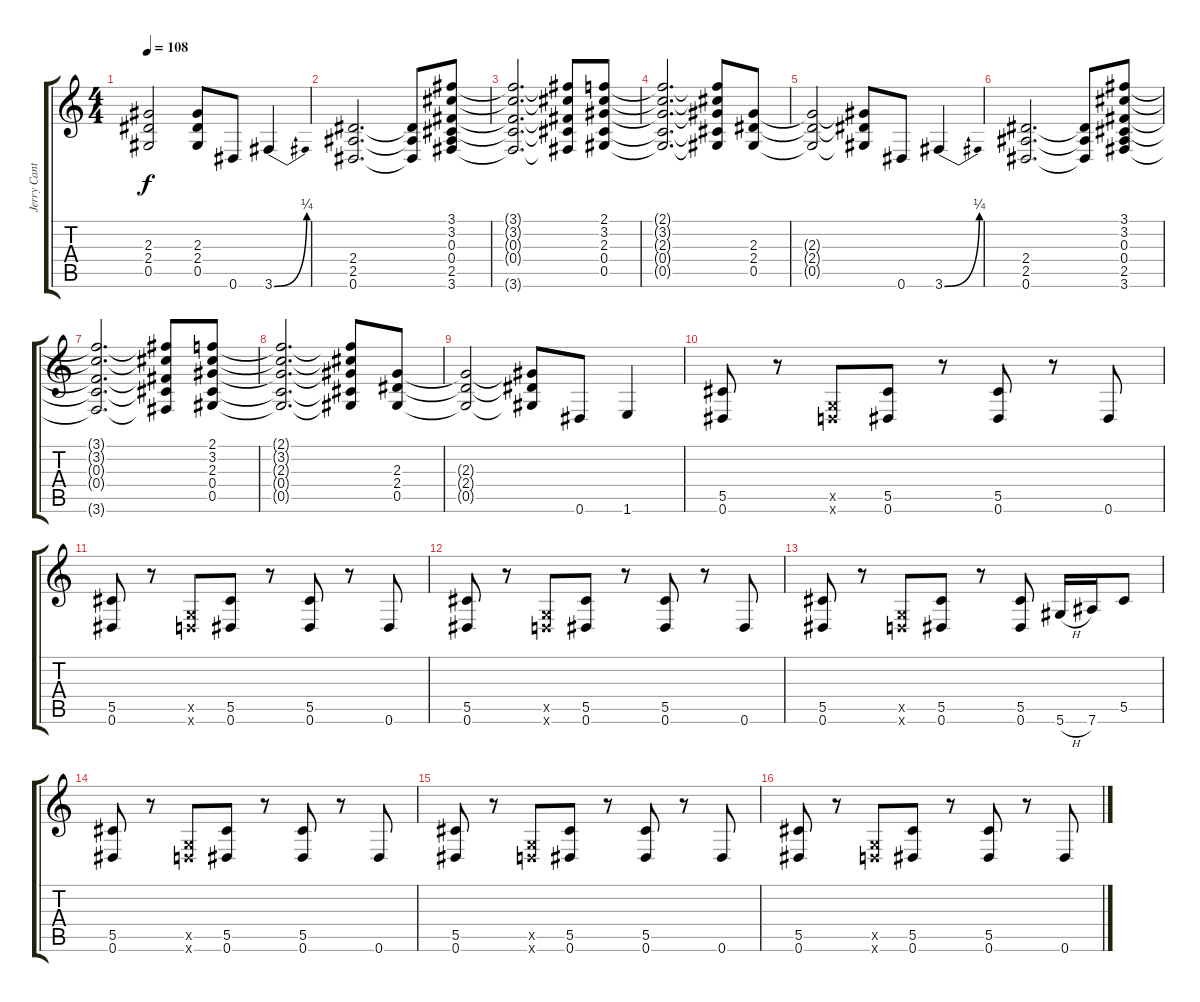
\track ("Jerry Cantrell - Guitar 1" "Jerry Cant") {instrument overdrivenguitar}
\staff {score tabs}
\tuning (Eb4 Bb3 Gb3 Db3 Ab2 Eb2) {hide}
\ts (4 4)
\tempo 108
\clef g2
\ks c
(2.3{t} 2.4{t} 0.5{t}).2{dy f} (2.3 2.4 0.5).8 0.6.8 3.6{be (bend 0 0 60 1)}.4 |
(2.4 2.5 0.6).2{d} (2.4{t} 2.5{t} 0.6{t}).8 (3.1 3.2 0.3 0.4 2.5 3.6).8 |
(3.1{t} 3.2{t} 0.3{t} 0.4{t} 3.6{t}).2{d} (3.1{t} 3.2{t} 0.3{t} 0.4{t} 3.6{t}).8 (2.1 3.2 2.3 0.4 0.5).8 |
(2.1{t} 3.2{t} 2.3{t} 0.4{t} 0.5{t}).2{d} (2.1{t} 3.2{t} 2.3{t} 0.4{t} 0.5{t}).8 (2.3 2.4 0.5).8 |
(2.3{t} 2.4{t} 0.5{t}).2 (2.3{t} 2.4{t} 0.5{t}).8 0.6.8 3.6{be (bend 0 0 60 1)}.4 |
(2.4 2.5 0.6).2{d} (2.4{t} 2.5{t} 0.6{t}).8 (3.1 3.2 0.3 0.4 2.5 3.6).8 |
(3.1{t} 3.2{t} 0.3{t} 0.4{t} 3.6{t}).2{d} (3.1{t} 3.2{t} 0.3{t} 0.4{t} 3.6{t}).8 (2.1 3.2 2.3 0.4 0.5).8 |
(2.1{t} 3.2{t} 2.3{t} 0.4{t} 0.5{t}).2{d} (2.1{t} 3.2{t} 2.3{t} 0.4{t} 0.5{t}).8 (2.3 2.4 0.5).8 |
(2.3{t} 2.4{t} 0.5{t}).2 (2.3{t} 2.4{t} 0.5{t}).8 0.6.8 1.6.4 |
(5.5 0.6).8 r.8 (-1.5{x} -1.6{x}).8 (5.5 0.6).8 r.8 (5.5 0.6).8 r.8 0.6.8 |
(5.5 0.6).8 r.8 (-1.5{x} -1.6{x}).8 (5.5 0.6).8 r.8 (5.5 0.6).8 r.8 0.6.8 |
(5.5 0.6).8 r.8 (-1.5{x} -1.6{x}).8 (5.5 0.6).8 r.8 (5.5 0.6).8 r.8 0.6.8 |
(5.5 0.6).8 r.8 (-1.5{x} -1.6{x}).8 (5.5 0.6).8 r.8 (5.5 0.6).8 5.6{h}.16 7.6.16 5.5.8 |
(5.5 0.6).8 r.8 (-1.5{x} -1.6{x}).8 (5.5 0.6).8 r.8 (5.5 0.6).8 r.8 0.6.8 |
(5.5 0.6).8 r.8 (-1.5{x} -1.6{x}).8 (5.5 0.6).8 r.8 (5.5 0.6).8 r.8 0.6.8 |
(5.5 0.6).8 r.8 (-1.5{x} -1.6{x}).8 (5.5 0.6).8 r.8 (5.5 0.6).8 r.8 0.6.8
